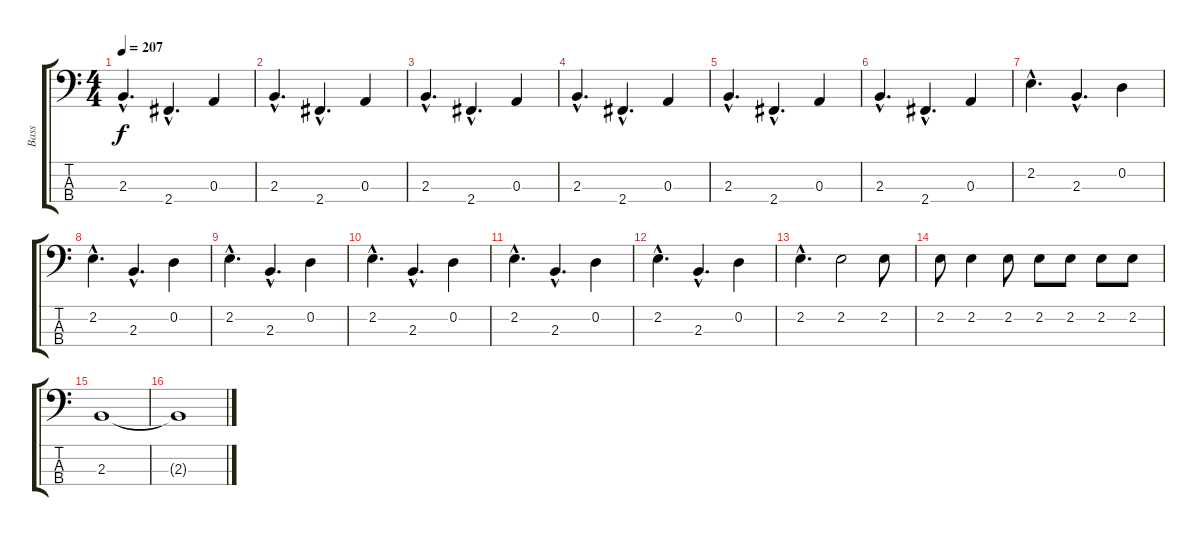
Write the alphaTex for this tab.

\track ("Bass" "Bass") {instrument electricbassfinger}
\staff {score tabs}
\tuning (G2 D2 A1 E1) {hide}
\ts (4 4)
\tempo 207
\clef f4
\ks c
2.3{hac}.4{d dy f} 2.4{hac}.4{d} 0.3.4 |
2.3{hac}.4{d} 2.4{hac}.4{d} 0.3.4 |
2.3{hac}.4{d} 2.4{hac}.4{d} 0.3.4 |
2.3{hac}.4{d} 2.4{hac}.4{d} 0.3.4 |
2.3{hac}.4{d} 2.4{hac}.4{d} 0.3.4 |
2.3{hac}.4{d} 2.4{hac}.4{d} 0.3.4 |
2.2{hac}.4{d} 2.3{hac}.4{d} 0.2.4 |
2.2{hac}.4{d} 2.3{hac}.4{d} 0.2.4 |
2.2{hac}.4{d} 2.3{hac}.4{d} 0.2.4 |
2.2{hac}.4{d} 2.3{hac}.4{d} 0.2.4 |
2.2{hac}.4{d} 2.3{hac}.4{d} 0.2.4 |
2.2{hac}.4{d} 2.3{hac}.4{d} 0.2.4 |
2.2{hac}.4{d} 2.2.2 2.2.8 |
2.2.8 2.2.4 2.2.8 2.2.8 2.2.8 2.2.8 2.2.8 |
2.3.1 |
2.3{t}.1
